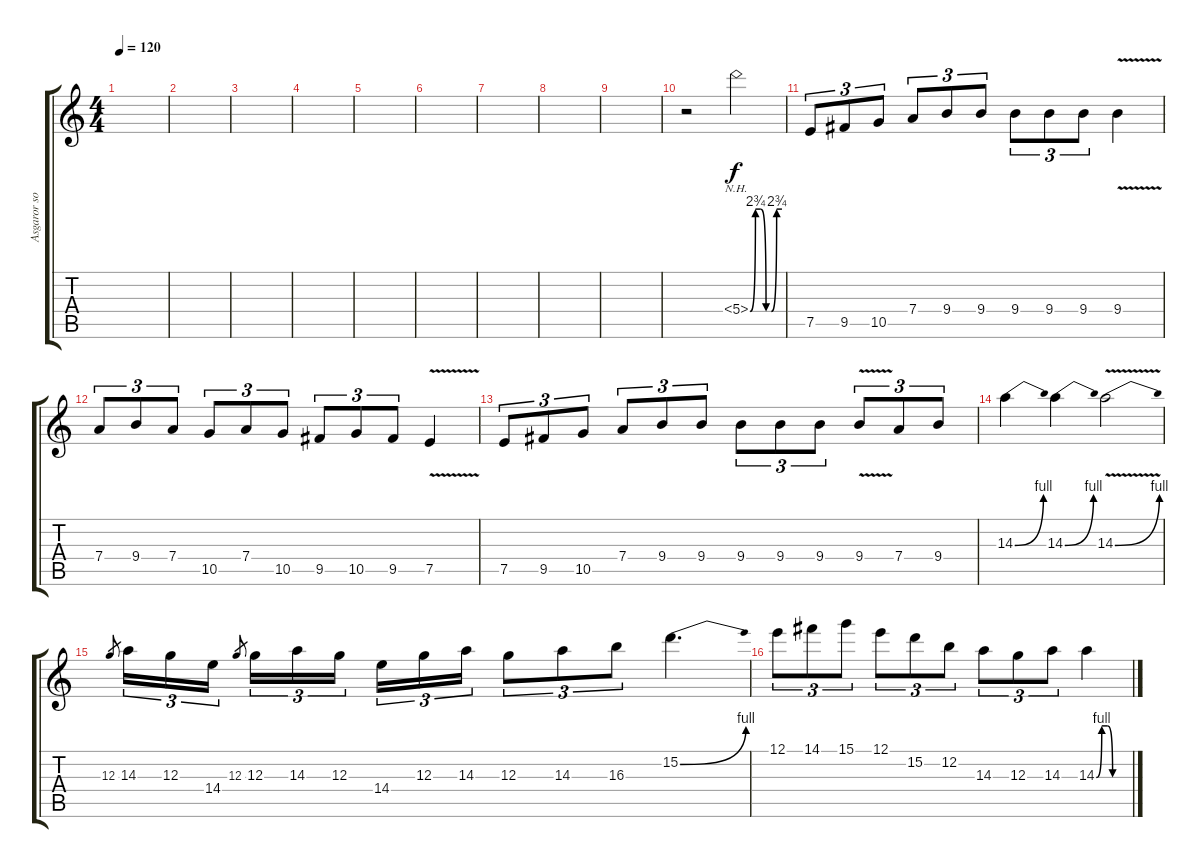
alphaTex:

\track ("Asgaror solo" "Asgaror so") {instrument distortionguitar}
\staff {score tabs}
\tuning (E4 B3 G3 D3 A2 E2) {hide}
\ts (4 4)
\tempo 120
\clef g2
\ks c
|
|
|
|
|
|
|
|
|
r.2 5.4{be (custom 0 0 10 11 20 11 30 0 40 0 50 11 60 11) nh}.2 |
7.5.8{tu (3 2)} 9.5.8{tu (3 2)} 10.5.8{tu (3 2)} 7.4.8{tu (3 2)} 9.4.8{tu (3 2)} 9.4.8{tu (3 2)} 9.4.8{tu (3 2)} 9.4.8{tu (3 2)} 9.4.8{tu (3 2)} 9.4{v}.4 |
7.4.8{tu (3 2)} 9.4.8{tu (3 2)} 7.4.8{tu (3 2)} 10.5.8{tu (3 2)} 7.4.8{tu (3 2)} 10.5.8{tu (3 2)} 9.5.8{tu (3 2)} 10.5.8{tu (3 2)} 9.5.8{tu (3 2)} 7.5{v}.4 |
7.5.8{tu (3 2)} 9.5.8{tu (3 2)} 10.5.8{tu (3 2)} 7.4.8{tu (3 2)} 9.4.8{tu (3 2)} 9.4.8{tu (3 2)} 9.4.8{tu (3 2)} 9.4.8{tu (3 2)} 9.4.8{tu (3 2)} 9.4{v}.8{tu (3 2)} 7.4.8{tu (3 2)} 9.4.8{tu (3 2)} |
14.3{be (bend 0 0 60 4)}.4 14.3{be (bend 0 0 60 4)}.4 14.3{be (bend 0 0 60 4) v}.2 |
12.3.8{gr} 14.3.16{tu (3 2)} 12.3.16{tu (3 2)} 14.4.16{tu (3 2)} 12.3.8{gr beam splitsecondary} 12.3.16{tu (3 2)} 14.3.16{tu (3 2)} 12.3.16{tu (3 2)} 14.4.16{tu (3 2)} 12.3.16{tu (3 2)} 14.3.16{tu (3 2)} 12.3.8{tu (3 2)} 14.3.8{tu (3 2)} 16.3.8{tu (3 2)} 15.2{be (bend 0 0 60 4)}.4{d} |
12.1.8{tu (3 2)} 14.1.8{tu (3 2)} 15.1.8{tu (3 2)} 12.1.8{tu (3 2)} 15.2.8{tu (3 2)} 12.2.8{tu (3 2)} 14.3.8{tu (3 2)} 12.3.8{tu (3 2)} 14.3.8{tu (3 2)} 14.3{be (custom 0 0 10 4 20 4 30 0 60 0)}.4
